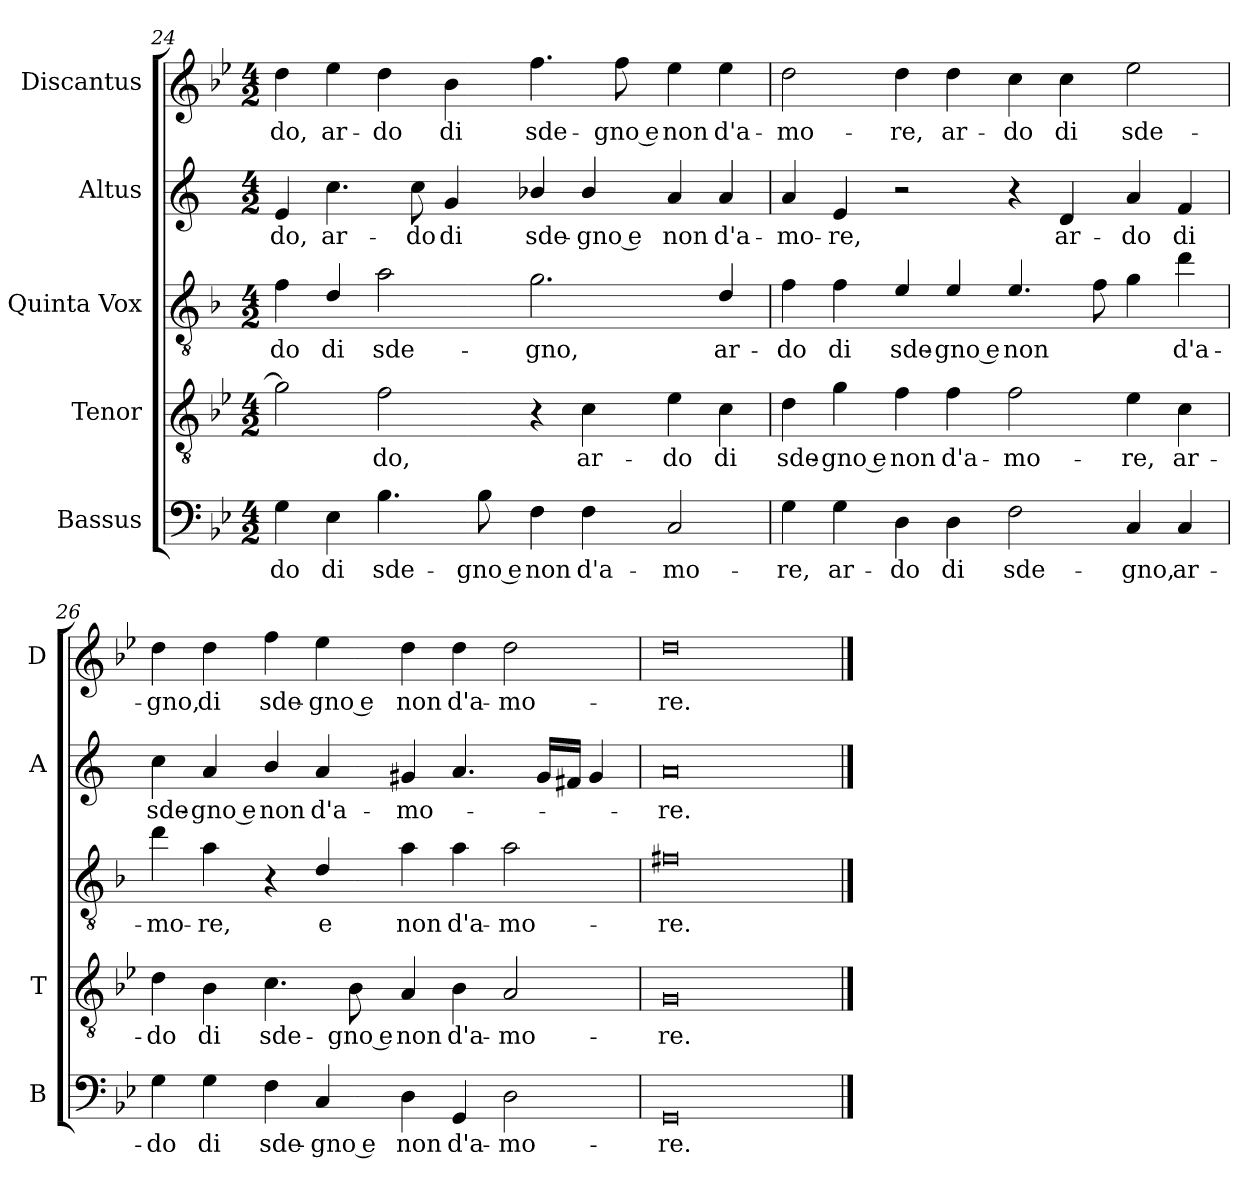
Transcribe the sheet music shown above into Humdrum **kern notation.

**kern	**text	**kern	**text	**kern	**text	**kern	**text	**kern	**text
*part5	*part5	*part4	*part4	*part3	*part3	*part2	*part2	*part1	*part1
*staff5	*staff5	*staff4	*staff4	*staff3	*staff3	*staff2	*staff2	*staff1	*staff1
*I"Bassus	*	*I"Tenor	*	*I"Quinta Vox	*	*I"Altus	*	*I"Discantus	*
*I'B	*	*I'T	*	*	*	*I'A	*	*I'D	*
*clefF4	*	*clefGv2	*	*clefGv2	*	*clefG2	*	*clefG2	*
*	*	*	*	*ITrd4c7	*	*ITrd1c2	*	*	*
*k[b-e-]	*	*k[b-e-]	*	*k[b-e-]	*	*k[b-e-]	*	*k[b-e-]	*
*B-:	*	*B-:	*	*B-:	*	*B-:	*	*B-:	*
*M4/2	*	*M4/2	*	*M4/2	*	*M4/2	*	*M4/2	*
=24	=24	=24	=24	=24	=24	=24	=24	=24	=24
!	!LO:LY:b	!	!	!	!LO:LY:b	!	!LO:LY:b	!	!LO:LY:b
4G\	-do	2g\]	.	4B-\	-do	4d/	-do,	4dd\	-do,
!	!LO:LY:b	!	!	!	!LO:LY:b	!	!LO:LY:b	!	!LO:LY:b
4E-\	di	.	.	4G/	di	4.b-\	ar-	4ee-\	ar-
!	!LO:LY:b	!	!LO:LY:b	!	!LO:LY:b	!	!	!	!LO:LY:b
4.B-\	sde-	2f\	-do,	2d\	sde-	.	.	4dd\	-do
!	!	!	!	!	!	!	!LO:LY:b	!	!
.	.	.	.	.	.	8b-\	-do	.	.
!	!	!	!	!	!	!	!LO:LY:b	!	!LO:LY:b
.	.	.	.	.	.	4f/	di	4b-\	di
!	!LO:LY:b	!	!	!	!	!	!	!	!
8B-\	-gno e	.	.	.	.	.	.	.	.
!	!LO:LY:b	!	!	!	!LO:LY:b	!	!LO:LY:b	!	!LO:LY:b
4F\	non	4r	.	2.c\	-gno,	4a-X/	sde-	4.ff\	sde-
!	!LO:LY:b	!	!LO:LY:b	!	!	!	!LO:LY:b	!	!
4F\	d'a-	4c\	ar-	.	.	4a-/	-gno e	.	.
!	!	!	!	!	!	!	!	!	!LO:LY:b
.	.	.	.	.	.	.	.	8ff\	-gno e
!	!LO:LY:b	!	!LO:LY:b	!	!	!	!LO:LY:b	!	!LO:LY:b
2C/	-mo-	4e-\	-do	.	.	4g/	non	4ee-\	non
!	!	!	!LO:LY:b	!	!LO:LY:b	!	!LO:LY:b	!	!LO:LY:b
.	.	4c\	di	4G/	ar-	4g/	d'a-	4ee-\	d'a-
!!LO:LB:g=z
=25	=25	=25	=25	=25	=25	=25	=25	=25	=25
!	!LO:LY:b	!	!LO:LY:b	!	!LO:LY:b	!	!LO:LY:b	!	!LO:LY:b
4G\	-re,	4d\	sde-	4B-\	-do	4g/	-mo-	2dd\	-mo-
!	!LO:LY:b	!	!LO:LY:b	!	!LO:LY:b	!	!LO:LY:b	!	!
4G\	ar-	4g\	-gno e	4B-\	di	4d/	-re,	.	.
!	!LO:LY:b	!	!LO:LY:b	!	!LO:LY:b	!	!	!	!LO:LY:b
4D\	-do	4f\	non	4A/	sde-	2r	.	4dd\	-re,
!	!LO:LY:b	!	!LO:LY:b	!	!LO:LY:b	!	!	!	!LO:LY:b
4D\	di	4f\	d'a-	4A/	-gno e	.	.	4dd\	ar-
!	!LO:LY:b	!	!LO:LY:b	!	!LO:LY:b	!	!	!	!LO:LY:b
2F\	sde-	2f\	-mo-	4.A/	non	4r	.	4cc\	-do
!	!	!	!	!	!	!	!LO:LY:b	!	!LO:LY:b
.	.	.	.	.	.	4c/	ar-	4cc\	di
.	.	.	.	8B-\	.	.	.	.	.
!	!LO:LY:b	!	!LO:LY:b	!	!	!	!LO:LY:b	!	!LO:LY:b
4C/	-gno,	4e-\	-re,	4c\	.	4g/	-do	2ee-\	sde-
!	!LO:LY:b	!	!LO:LY:b	!	!LO:LY:b	!	!LO:LY:b	!	!
4C/	ar-	4c\	ar-	4g\	d'a-	4e-/	di	.	.
=26	=26	=26	=26	=26	=26	=26	=26	=26	=26
!	!LO:LY:b	!	!LO:LY:b	!	!LO:LY:b	!	!LO:LY:b	!	!LO:LY:b
4G\	-do	4d\	-do	4g\	-mo-	4b-\	sde-	4dd\	-gno,
!	!LO:LY:b	!	!LO:LY:b	!	!LO:LY:b	!	!LO:LY:b	!	!LO:LY:b
4G\	di	4B-\	di	4d\	-re,	4g/	-gno e	4dd\	di
!	!LO:LY:b	!	!LO:LY:b	!	!	!	!LO:LY:b	!	!LO:LY:b
4F\	sde-	4.c\	sde-	4r	.	4a/	non	4ff\	sde-
!	!LO:LY:b	!	!	!	!LO:LY:b	!	!LO:LY:b	!	!LO:LY:b
4C/	-gno e	.	.	4G/	e	4g/	d'a-	4ee-\	-gno e
!	!	!	!LO:LY:b	!	!	!	!	!	!
.	.	8B-\	-gno e	.	.	.	.	.	.
!	!LO:LY:b	!	!LO:LY:b	!	!LO:LY:b	!	!LO:LY:b	!	!LO:LY:b
4D\	non	4A/	non	4d\	non	4f#X/	-mo-	4dd\	non
!	!LO:LY:b	!	!LO:LY:b	!	!LO:LY:b	!	!	!	!LO:LY:b
4GG/	d'a-	4B-\	d'a-	4d\	d'a-	4.g/	.	4dd\	d'a-
!	!LO:LY:b	!	!LO:LY:b	!	!LO:LY:b	!	!	!	!LO:LY:b
2D\	-mo-	2A/	-mo-	2d\	-mo-	.	.	2dd\	-mo-
.	.	.	.	.	.	16f#/LL	.	.	.
.	.	.	.	.	.	16en/JJ	.	.	.
.	.	.	.	.	.	4f#/	.	.	.
=27	=27	=27	=27	=27	=27	=27	=27	=27	=27
!	!LO:LY:b	!	!LO:LY:b	!	!LO:LY:b	!	!LO:LY:b	!	!LO:LY:b
0GG	-re.	0G	-re.	0Bn	-re.	0g	-re.	0dd	-re.
==	==	==	==	==	==	==	==	==	==
*-	*-	*-	*-	*-	*-	*-	*-	*-	*-
